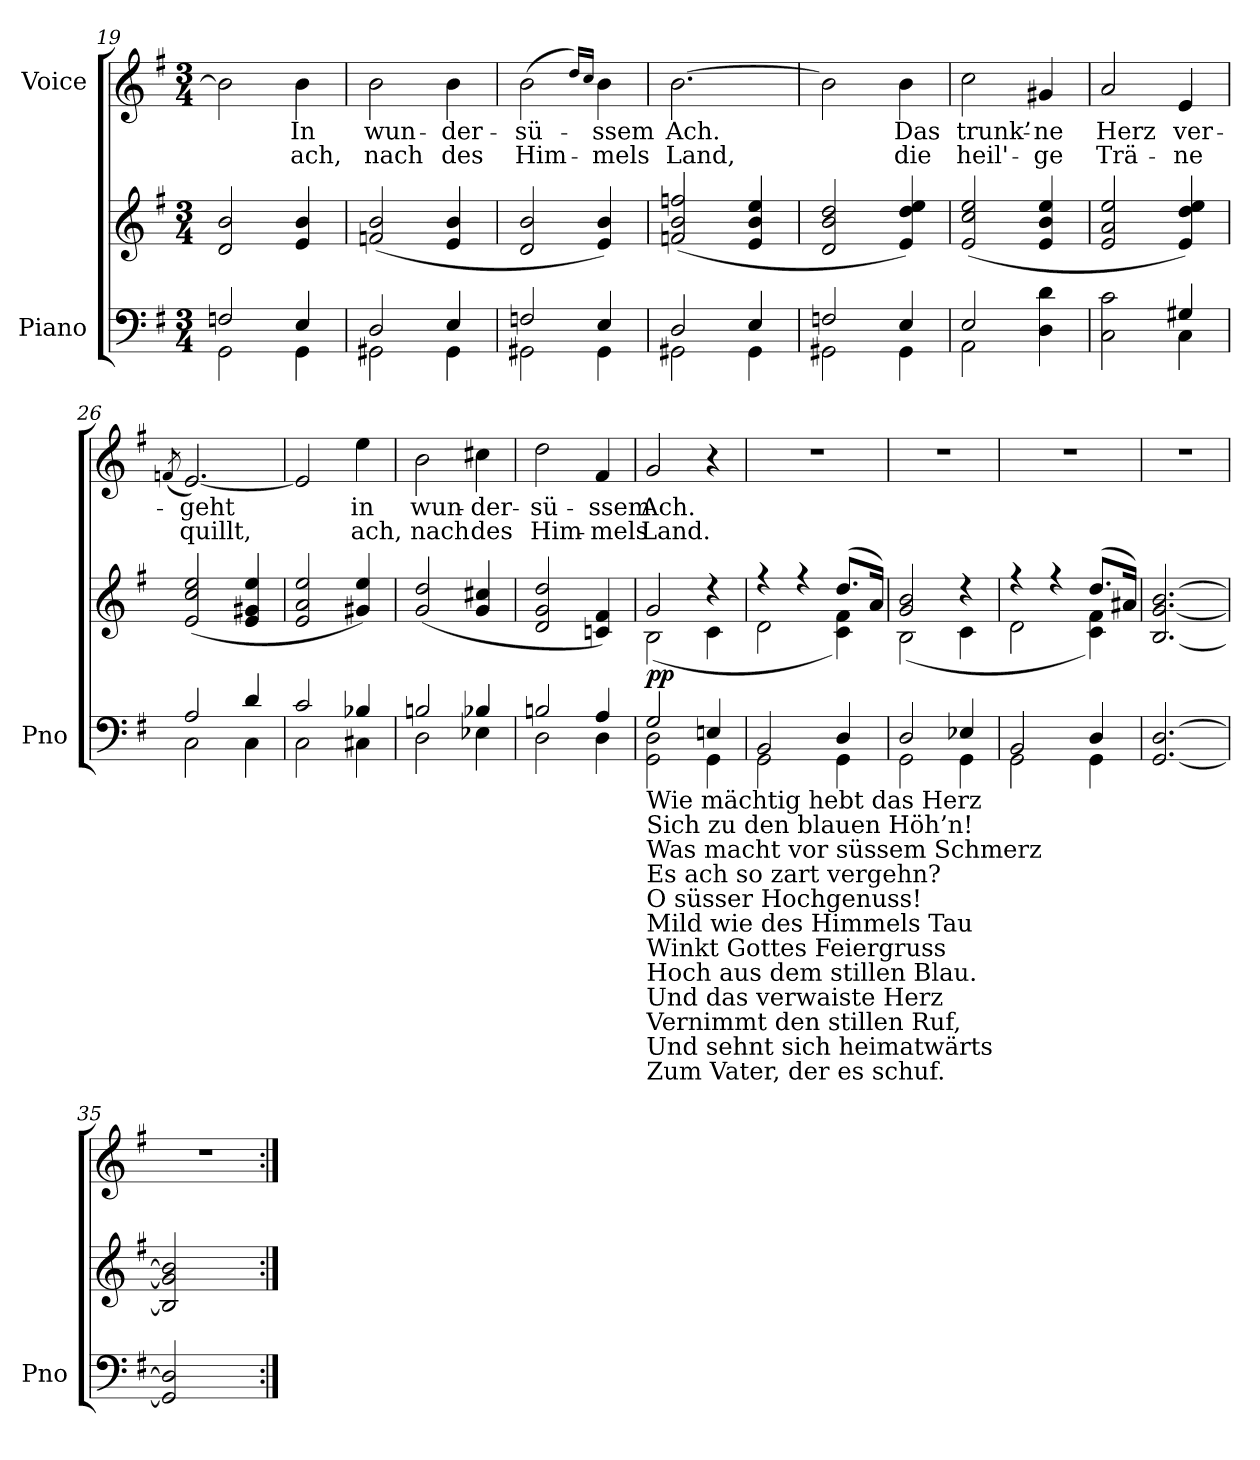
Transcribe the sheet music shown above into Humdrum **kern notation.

**kern	**kern	**dynam	**kern	**text	**text
*part2	*part2	*part2	*part1	*part1	*part1
*staff3	*staff2	*staff2/3	*staff1	*staff1	*staff1
*I"Piano	*	*	*I"Voice	*	*
*I'Pno	*	*	*	*	*
*clefF4	*clefG2	*	*clefG2	*	*
*k[f#]	*k[f#]	*	*k[f#]	*	*
*M3/4	*M3/4	*	*M3/4	*	*
=19	=19	=19	=19	=19	=19
*^	*	*	*	*	*
2Fn/	2GG\	2d/ 2b/	.	2b\]	.	.
4E/	4GG\	4e/ 4b/	.	4b\	In	ach,
=20	=20	=20	=20	=20	=20	=20
2D/	2GG#X\	(<2fn/ 2b/	.	2b\	wun-	nach
4E/	4GG#\	4e/ 4b/	.	4b\	-der-	des
=21	=21	=21	=21	=21	=21	=21
2Fn/	2GG#X\	2d/ 2b/	.	(2b\	-sü-	Him-
.	.	.	.	16qdd/LL)	.	.
.	.	.	.	16qcc/JJ	.	.
4E/	4GG#\	4e/ 4b/)	.	4b\	-ssem	-mels
=22	=22	=22	=22	=22	=22	=22
2D/	2GG#X\	(<2fn/ 2b/ 2ffn/	.	[2.b\	Ach.	Land,
4E/	4GG#\	4e/ 4b/ 4ee/	.	.	.	.
=23	=23	=23	=23	=23	=23	=23
2Fn/	2GG#X\	2d/ 2b/ 2dd/	.	2b\]	.	.
4E/	4GG#\	4e/ 4dd/ 4ee/)	.	4b\	Das	die
=24	=24	=24	=24	=24	=24	=24
2E/	2AA\	(<2e/ 2cc/ 2ee/	.	2cc\	trunk’-	heil'-
4D\ 4d\	4ryy	4e/ 4b/ 4ee/	.	4g#X/	-ne	-ge
=25	=25	=25	=25	=25	=25	=25
2C\ 2c\	2ryy	2e/ 2a/ 2ee/	.	2a/	Herz	Trä-
4G#X/	4C\	4e/ 4dd/ 4ee/)	.	4e/	ver-	-ne
=26	=26	=26	=26	=26	=26	=26
.	.	.	.	(8qfn/	.	.
2A/	2C\	(<2e/ 2cc/ 2ee/	.	[2.e/)	geht	quillt,
4d/	4C\	4e/ 4g#X/ 4ee/	.	.	.	.
=27	=27	=27	=27	=27	=27	=27
2c/	2C\	2e/ 2a/ 2ee/	.	2e/]	.	.
4B-X/	4C#X\	4g#X/ 4ee/)	.	4ee\	in	ach,
=28	=28	=28	=28	=28	=28	=28
2Bn/	2D\	(<2g/ 2dd/	.	2b\	wun-	nach
4B-X/	4E-X\	4g/ 4cc#X/	.	4cc#X\	-der-	des
=29	=29	=29	=29	=29	=29	=29
2Bn/	2D\	2d/ 2g/ 2dd/	.	2dd\	-sü-	Him-
4A/	4D\	4cn/ 4f#/)	.	4f#/	-ssem	-mels
=30	=30	=30	=30	=30	=30	=30
*	*	*^	*	*	*	*
!LO:TX:b:t=Wie mächtig hebt das Herz	!	!	!	!	!	!	!
!LO:TX:b:t=Sich zu den blauen Höh’n!	!	!	!	!	!	!	!
!LO:TX:b:t=Was macht vor süssem Schmerz	!	!	!	!	!	!	!
!LO:TX:b:t=Es ach so zart vergehn?	!	!	!	!	!	!	!
!LO:TX:b:t=O süsser Hochgenuss!	!	!	!	!	!	!	!
!LO:TX:b:t=Mild wie des Himmels Tau	!	!	!	!	!	!	!
!LO:TX:b:t=Winkt Gottes Feiergruss	!	!	!	!	!	!	!
!LO:TX:b:t=Hoch aus dem stillen Blau.	!	!	!	!	!	!	!
!LO:TX:b:t=Und das verwaiste Herz	!	!	!	!	!	!	!
!LO:TX:b:t=Vernimmt den stillen Ruf,	!	!	!	!	!	!	!
!LO:TX:b:t=Und sehnt sich heimatwärts	!	!	!	!	!	!	!
!LO:TX:b:t=Zum Vater, der es schuf.	!	!	!	!	!	!	!
!	!	!	!	!LO:DY:b	!	!	!
2G/	2GG\ 2D\	2g/	(2B\	pp	2g/	Ach.	Land.
4En/	4GG\	4r	4c\	.	4r	.	.
=31	=31	=31	=31	=31	=31	=31	=31
2BB/	2GG\	4r	2d\	.	2.r	.	.
.	.	4r	.	.	.	.	.
4D/	4GG\	(8.dd/L	4c\ 4f#\)	.	.	.	.
.	.	16a/Jk)	.	.	.	.	.
=32	=32	=32	=32	=32	=32	=32	=32
2D/	2GG\	2g/ 2b/	(2B\	.	2.r	.	.
4E-X/	4GG\	4r	4c\	.	.	.	.
=33	=33	=33	=33	=33	=33	=33	=33
2BB/	2GG\	4r	2d\	.	2.r	.	.
.	.	4r	.	.	.	.	.
4D/	4GG\	(8.dd/L	4c\ 4f#\)	.	.	.	.
.	.	16a#X/Jk)	.	.	.	.	.
*v	*v	*	*	*	*	*	*
*	*v	*v	*	*	*	*
=34	=34	=34	=34	=34	=34
[<2.GG/ [>2.D/	[<2.B/ [<2.g/ [>2.b/	.	2.r	.	.
=35	=35	=35	=35	=35	=35
2GG/] 2D/]	2B/] 2g/] 2b/]	.	2.r	.	.
4ryy	4ryy	.	.	.	.
=:|!	=:|!	=:|!	=:|!	=:|!	=:|!
*-	*-	*-	*-	*-	*-
